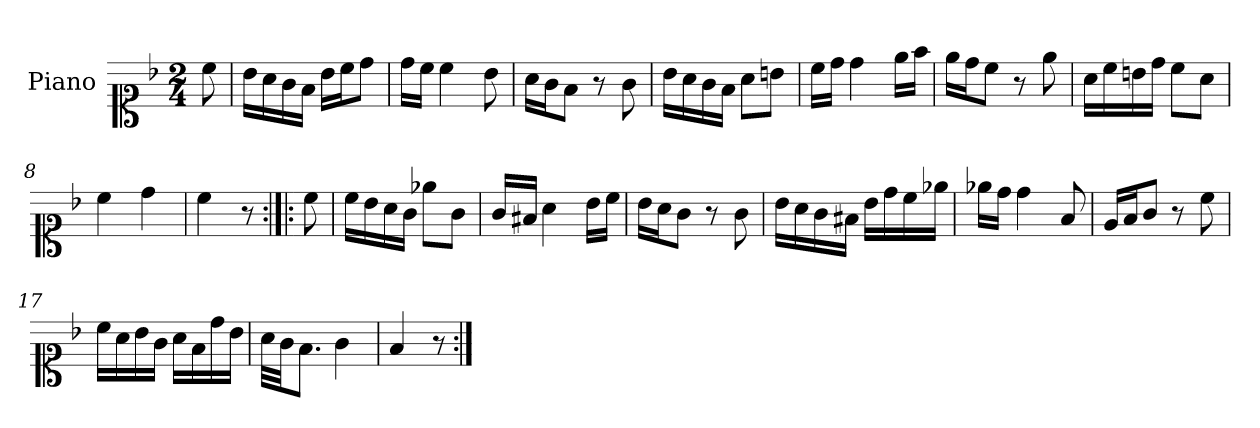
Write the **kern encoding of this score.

**kern
*part1
*staff1
*I"Piano
*I'Pno.
*clefC1
*k[b-]
*M2/4
=
8cc\
=1
16b-\LL
16a\
16g\
16f\JJ
16b-\LL
16cc\J
8dd\J
=2
16dd\LL
16cc\JJ
4cc\
8b-\
=3
16a\LL
16g\J
8f\J
8r
8g\
=4
16b-\LL
16a\
16g\
16f\JJ
8a\L
8bn\J
=5
16cc\LL
16dd\JJ
4dd\
16ee\LL
16ff\JJ
=6
16ee\LL
16dd\J
8cc\J
8r
8ee\
!!LO:LB:g=z
=7
16a\LL
16cc\
16bn\
16dd\JJ
8cc\L
8a\J
=8
4cc\
4dd\
=9
4cc\
8r
=10:|!|:
8cc\
=11
16cc\LL
16b-\
16a\
16g\JJ
8ee-X\L
8g\J
=12
16g/LL
16f#X/JJ
4a\
16b-\LL
16cc\JJ
=13
16b-\LL
16a\J
8g\J
8r
8g\
!!LO:LB:g=z
=14
16b-\LL
16a\
16g\
16f#X\JJ
16b-\LL
16dd\
16cc\
16ee-X\JJ
=15
16ee-X\LL
16dd\JJ
4dd\
8f/
=16
16e/LL
16f/J
8g/J
8r
8cc\
=17
16cc\LL
16a\
16b-\
16g\JJ
16a\LL
16f\
16dd\
16b-\JJ
=18
32a\LLL
32g\JJ
8.f\J
4g\
=19
4f/
8r
=:|!
*-
